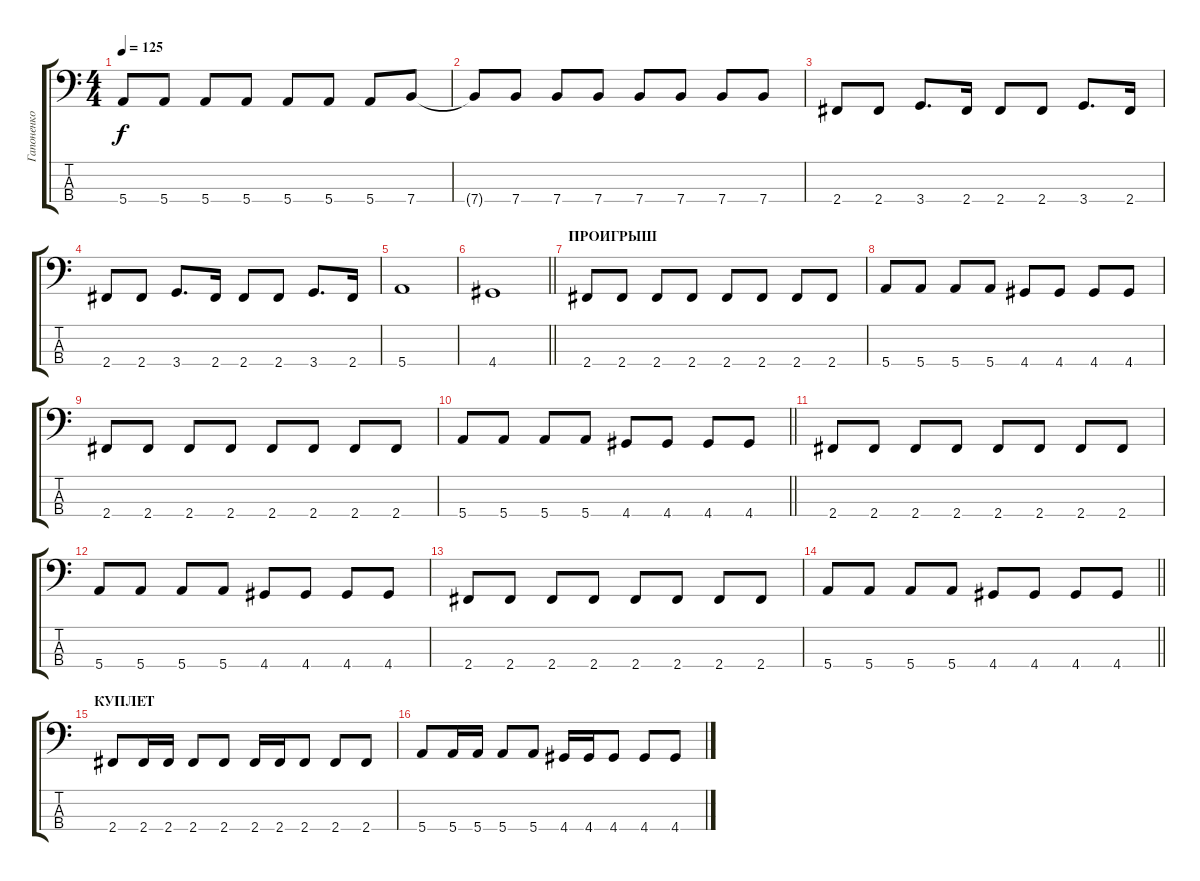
\track ("Гапоненко Андрей" "Гапоненко ") {instrument acousticguitarsteel}
\staff {score tabs}
\tuning (G2 D2 A1 E1) {hide}
\ts (4 4)
\tempo 125
\clef f4
\ks c
5.4.8{dy f} 5.4.8 5.4.8 5.4.8 5.4.8 5.4.8 5.4.8 7.4.8 |
7.4{t}.8 7.4.8 7.4.8 7.4.8 7.4.8 7.4.8 7.4.8 7.4.8 |
2.4.8 2.4.8 3.4.8{d} 2.4.16 2.4.8 2.4.8 3.4.8{d} 2.4.16 |
2.4.8 2.4.8 3.4.8{d} 2.4.16 2.4.8 2.4.8 3.4.8{d} 2.4.16 |
5.4.1 |
\barLineRight lightlight
4.4.1 |
\section ("" "ПРОИГРЫШ")
2.4.8 2.4.8 2.4.8 2.4.8 2.4.8 2.4.8 2.4.8 2.4.8 |
5.4.8 5.4.8 5.4.8 5.4.8 4.4.8 4.4.8 4.4.8 4.4.8 |
2.4.8 2.4.8 2.4.8 2.4.8 2.4.8 2.4.8 2.4.8 2.4.8 |
\barLineRight lightlight
5.4.8 5.4.8 5.4.8 5.4.8 4.4.8 4.4.8 4.4.8 4.4.8 |
2.4.8 2.4.8 2.4.8 2.4.8 2.4.8 2.4.8 2.4.8 2.4.8 |
5.4.8 5.4.8 5.4.8 5.4.8 4.4.8 4.4.8 4.4.8 4.4.8 |
2.4.8 2.4.8 2.4.8 2.4.8 2.4.8 2.4.8 2.4.8 2.4.8 |
\barLineRight lightlight
5.4.8 5.4.8 5.4.8 5.4.8 4.4.8 4.4.8 4.4.8 4.4.8 |
\section ("" "КУПЛЕТ")
2.4.8 2.4.16 2.4.16 2.4.8 2.4.8 2.4.16 2.4.16 2.4.8 2.4.8 2.4.8 |
5.4.8 5.4.16 5.4.16 5.4.8 5.4.8 4.4.16 4.4.16 4.4.8 4.4.8 4.4.8
